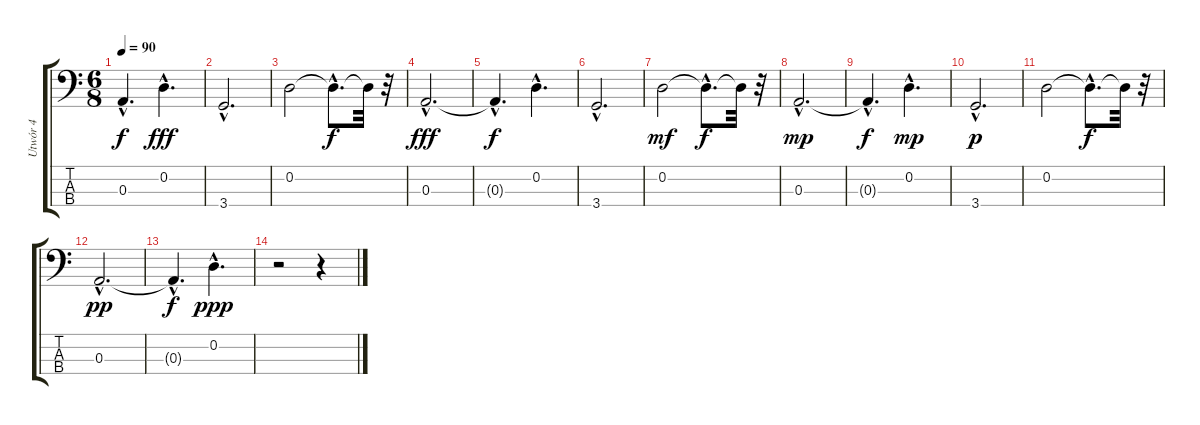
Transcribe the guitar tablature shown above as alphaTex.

\track ("Utwór 4" "Utwór 4") {instrument electricbassfinger}
\staff {score tabs}
\tuning (G2 D2 A1 E1) {hide}
\ts (6 8)
\tempo 90
\clef f4
\ks c
0.3{hac t}.4{d dy f} 0.2{hac}.4{d dy fff} |
3.4{hac}.2{d} |
0.2.2 0.2{hac t}.8{d dy f} 0.2{t}.32 r.32 |
0.3{hac}.2{d dy fff} |
0.3{hac t}.4{d dy f} 0.2{hac}.4{d} |
3.4{hac}.2{d} |
0.2.2{dy mf} 0.2{hac t}.8{d dy f} 0.2{t}.32 r.32 |
0.3{hac}.2{d dy mp} |
0.3{hac t}.4{d dy f} 0.2{hac}.4{d dy mp} |
3.4{hac}.2{d dy p} |
0.2.2 0.2{hac t}.8{d dy f} 0.2{t}.32 r.32 |
0.3{hac}.2{d dy pp} |
0.3{hac t}.4{d dy f} 0.2{hac}.4{d dy ppp} |
r.2 r.4
